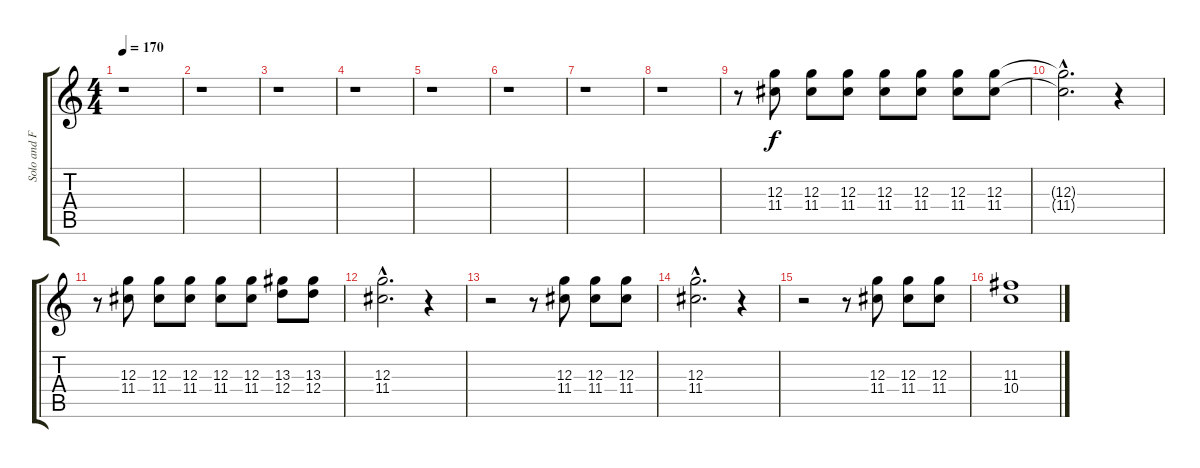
\track ("Solo and Fills Guitar" "Solo and F") {instrument distortionguitar}
\staff {score tabs}
\tuning (E4 B3 G3 D3 A2 E2) {hide}
\ts (4 4)
\tempo 170
\clef g2
\ks c
r.1{dy f} |
r.1 |
r.1 |
r.1 |
r.1 |
r.1 |
r.1 |
r.1 |
r.8 (12.3 11.4).8 (12.3 11.4).8 (12.3 11.4).8 (12.3 11.4).8 (12.3 11.4).8 (12.3 11.4).8 (12.3 11.4).8 |
(12.3{hac t} 11.4{hac t}).2{d} r.4 |
r.8 (12.3 11.4).8 (12.3 11.4).8 (12.3 11.4).8 (12.3 11.4).8 (12.3 11.4).8 (13.3 12.4).8 (13.3 12.4).8 |
(12.3{hac} 11.4{hac}).2{d} r.4 |
r.2 r.8 (12.3 11.4).8 (12.3 11.4).8 (12.3 11.4).8 |
(12.3{hac} 11.4{hac}).2{d} r.4 |
r.2 r.8 (12.3 11.4).8 (12.3 11.4).8 (12.3 11.4).8 |
(11.3 10.4).1
